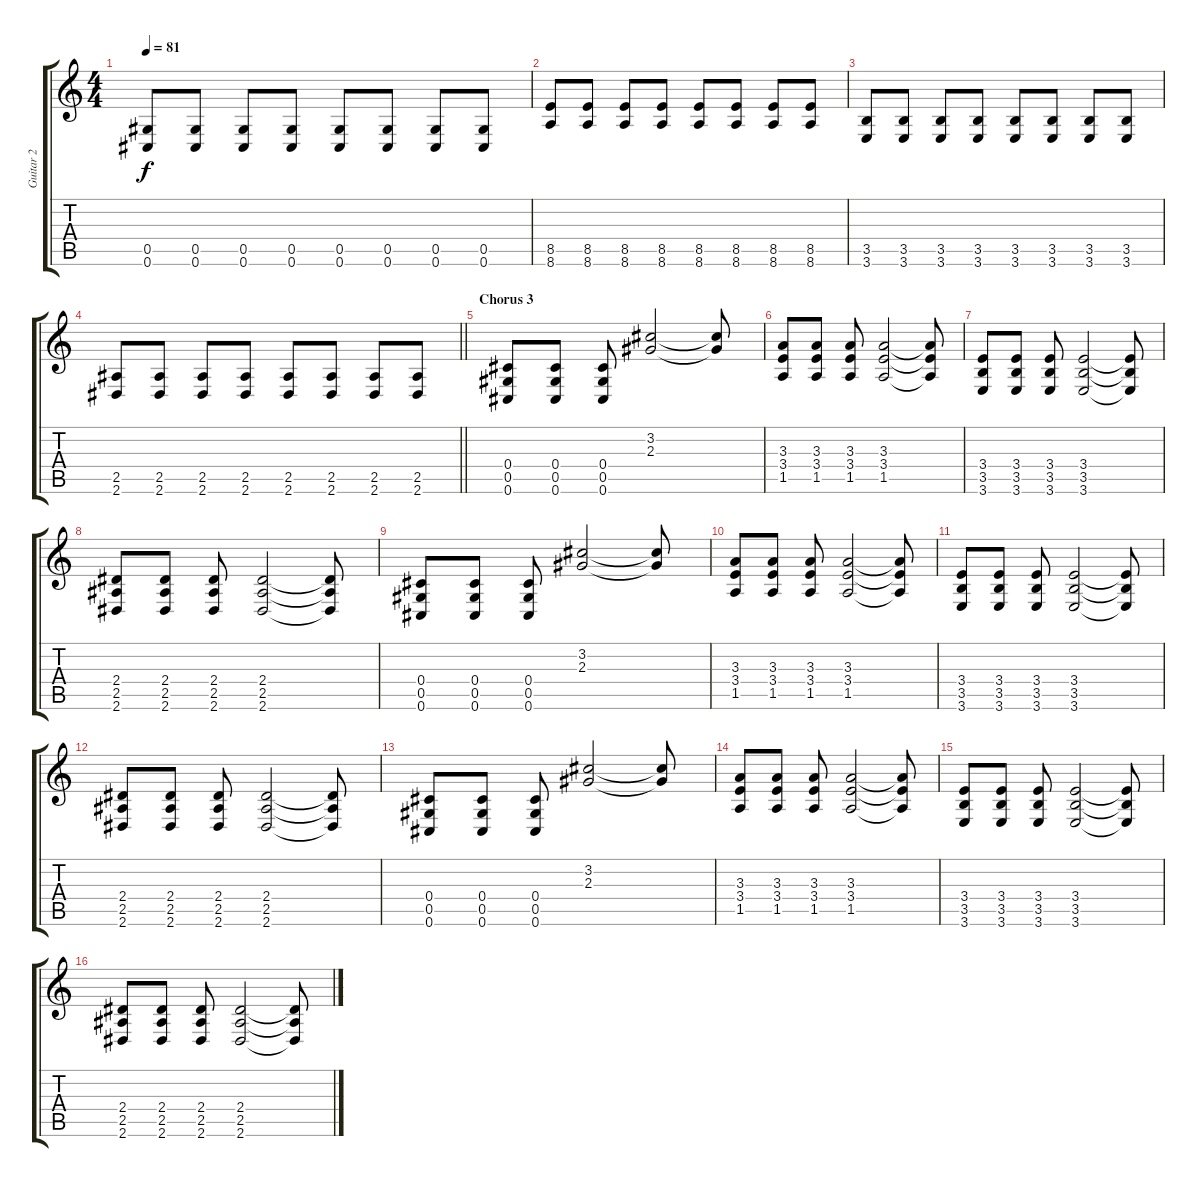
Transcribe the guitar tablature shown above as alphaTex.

\track ("Guitar 2" "Guitar 2") {instrument distortionguitar}
\staff {score tabs}
\tuning (Eb4 Bb3 Gb3 Db3 Ab2 Db2) {hide}
\ts (4 4)
\tempo 81
\clef g2
\ks c
(0.5 0.6).8{dy f} (0.5 0.6).8 (0.5 0.6).8 (0.5 0.6).8 (0.5 0.6).8 (0.5 0.6).8 (0.5 0.6).8 (0.5 0.6).8 |
(8.5 8.6).8 (8.5 8.6).8 (8.5 8.6).8 (8.5 8.6).8 (8.5 8.6).8 (8.5 8.6).8 (8.5 8.6).8 (8.5 8.6).8 |
(3.5 3.6).8 (3.5 3.6).8 (3.5 3.6).8 (3.5 3.6).8 (3.5 3.6).8 (3.5 3.6).8 (3.5 3.6).8 (3.5 3.6).8 |
\barLineRight lightlight
(2.5 2.6).8 (2.5 2.6).8 (2.5 2.6).8 (2.5 2.6).8 (2.5 2.6).8 (2.5 2.6).8 (2.5 2.6).8 (2.5 2.6).8 |
\section ("" "Chorus 3")
(0.4 0.5 0.6).8 (0.4 0.5 0.6).8 (0.4 0.5 0.6).8 (3.2 2.3).2 (3.2{t} 2.3{t}).8 |
(3.3 3.4 1.5).8 (3.3 3.4 1.5).8 (3.3 3.4 1.5).8 (3.3 3.4 1.5).2 (3.3{t} 3.4{t} 1.5{t}).8 |
(3.4 3.5 3.6).8 (3.4 3.5 3.6).8 (3.4 3.5 3.6).8 (3.4 3.5 3.6).2 (3.4{t} 3.5{t} 3.6{t}).8 |
(2.4 2.5 2.6).8 (2.4 2.5 2.6).8 (2.4 2.5 2.6).8 (2.4 2.5 2.6).2 (2.4{t} 2.5{t} 2.6{t}).8 |
(0.4 0.5 0.6).8 (0.4 0.5 0.6).8 (0.4 0.5 0.6).8 (3.2 2.3).2 (3.2{t} 2.3{t}).8 |
(3.3 3.4 1.5).8 (3.3 3.4 1.5).8 (3.3 3.4 1.5).8 (3.3 3.4 1.5).2 (3.3{t} 3.4{t} 1.5{t}).8 |
(3.4 3.5 3.6).8 (3.4 3.5 3.6).8 (3.4 3.5 3.6).8 (3.4 3.5 3.6).2 (3.4{t} 3.5{t} 3.6{t}).8 |
(2.4 2.5 2.6).8 (2.4 2.5 2.6).8 (2.4 2.5 2.6).8 (2.4 2.5 2.6).2 (2.4{t} 2.5{t} 2.6{t}).8 |
(0.4 0.5 0.6).8 (0.4 0.5 0.6).8 (0.4 0.5 0.6).8 (3.2 2.3).2 (3.2{t} 2.3{t}).8 |
(3.3 3.4 1.5).8 (3.3 3.4 1.5).8 (3.3 3.4 1.5).8 (3.3 3.4 1.5).2 (3.3{t} 3.4{t} 1.5{t}).8 |
(3.4 3.5 3.6).8 (3.4 3.5 3.6).8 (3.4 3.5 3.6).8 (3.4 3.5 3.6).2 (3.4{t} 3.5{t} 3.6{t}).8 |
(2.4 2.5 2.6).8 (2.4 2.5 2.6).8 (2.4 2.5 2.6).8 (2.4 2.5 2.6).2 (2.4{t} 2.5{t} 2.6{t}).8
